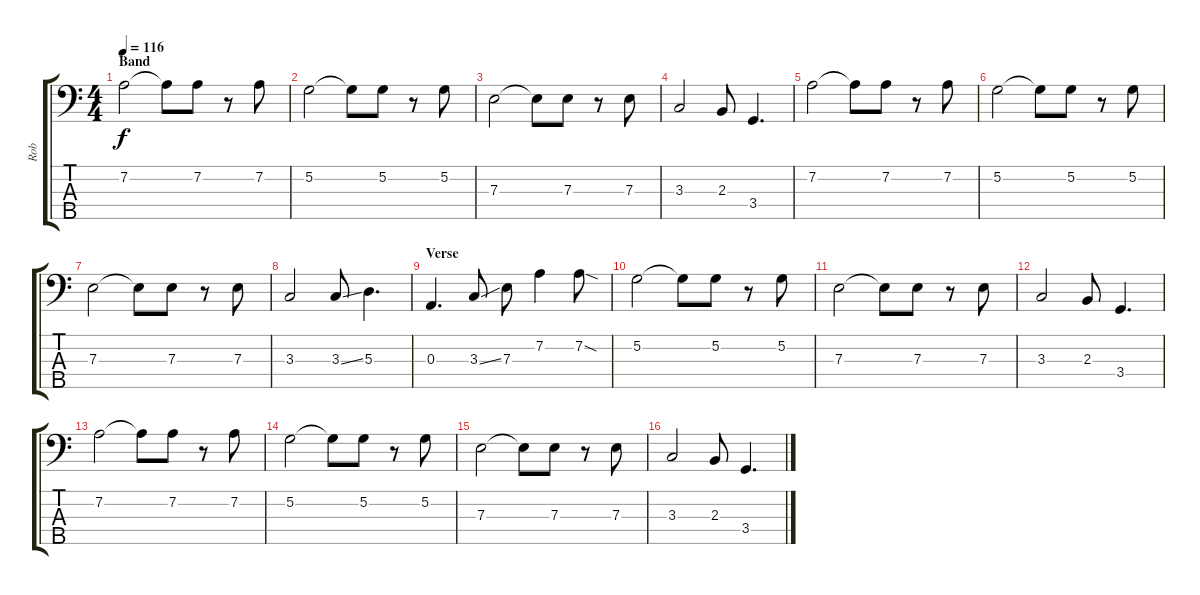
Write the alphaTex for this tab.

\track ("Rob" "Rob") {instrument electricbassfinger}
\staff {score tabs}
\tuning (G2 D2 A1 E1 A0) {hide}
\ts (4 4)
\section ("" "Band")
\tempo 116
\clef f4
\ks c
7.2.2{dy f} 7.2{t}.8 7.2.8 r.8 7.2.8 |
5.2.2 5.2{t}.8 5.2.8 r.8 5.2.8 |
7.3.2 7.3{t}.8 7.3.8 r.8 7.3.8 |
3.3.2 2.3.8 3.4.4{d} |
7.2.2 7.2{t}.8 7.2.8 r.8 7.2.8 |
5.2.2 5.2{t}.8 5.2.8 r.8 5.2.8 |
7.3.2 7.3{t}.8 7.3.8 r.8 7.3.8 |
3.3.2 3.3{ss}.8 5.3.4{d} |
\section ("" "Verse")
0.3.4{d} 3.3{ss}.8 7.3.8 7.2.4 7.2{sod}.8 |
5.2.2 5.2{t}.8 5.2.8 r.8 5.2.8 |
7.3.2 7.3{t}.8 7.3.8 r.8 7.3.8 |
3.3.2 2.3.8 3.4.4{d} |
7.2.2 7.2{t}.8 7.2.8 r.8 7.2.8 |
5.2.2 5.2{t}.8 5.2.8 r.8 5.2.8 |
7.3.2 7.3{t}.8 7.3.8 r.8 7.3.8 |
3.3.2 2.3.8 3.4.4{d}
